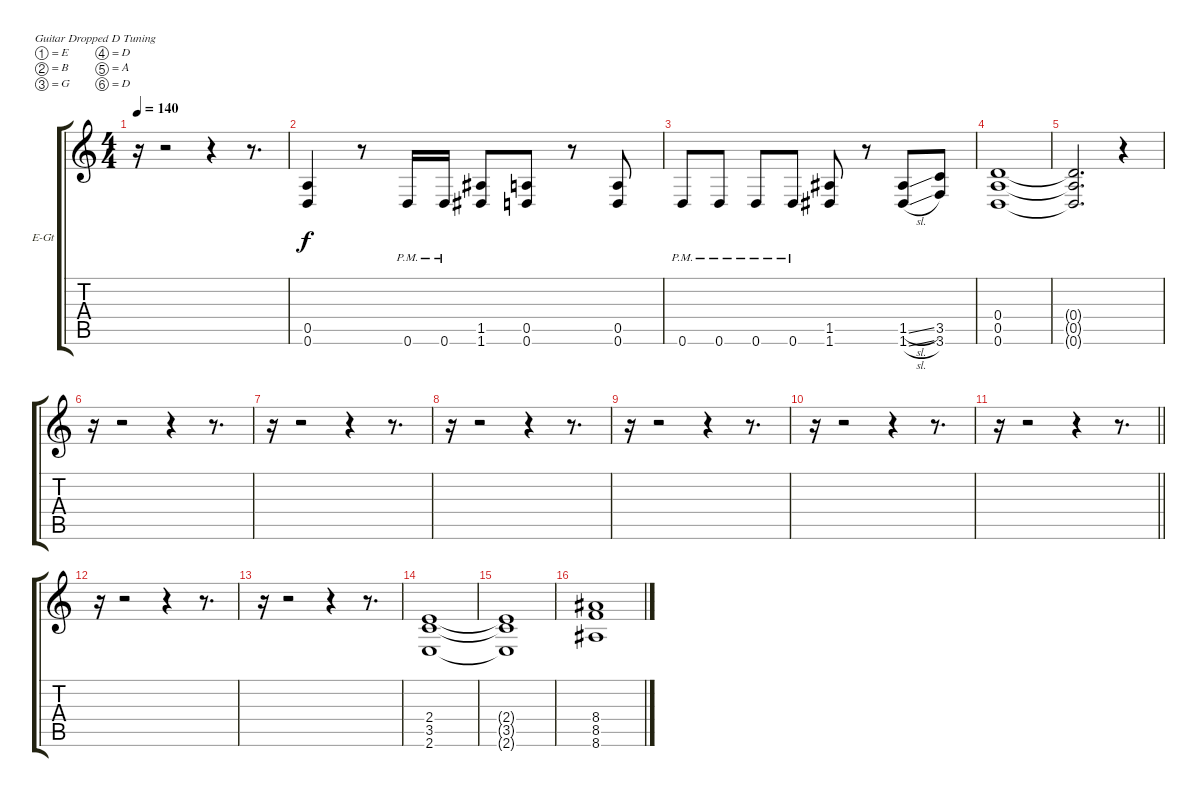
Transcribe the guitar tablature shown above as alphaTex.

\bracketExtendMode groupsimilarinstruments
\firstSystemTrackNameOrientation horizontal
\otherSystemsTrackNameOrientation horizontal
\track ("Rythm Guitar 2" "E-Gt") {mute instrument distortionguitar}
\staff {score tabs}
\tuning (E4 B3 G3 D3 A2 D2)
\ts (4 4)
\tempo 140
\clef g2
\ks c
r.16{dy f} r.2 r.4 r.8{d} |
(0.5 0.6).4 r.8 0.6{pm}.16 0.6{pm}.16 (1.5 1.6).8 (0.5 0.6).8 r.8 (0.5 0.6).8 |
0.6{pm}.8 0.6{pm}.8 0.6{pm}.8 0.6{pm}.8 (1.5 1.6).8 r.8 (1.5{sl} 1.6{sl}).8 (3.5 3.6).8 |
(0.4 0.5 0.6).1 |
(0.4{t} 0.5{t} 0.6{t}).2{d} r.4 |
r.16 r.2 r.4 r.8{d} |
r.16 r.2 r.4 r.8{d} |
r.16 r.2 r.4 r.8{d} |
r.16 r.2 r.4 r.8{d} |
r.16 r.2 r.4 r.8{d} |
\barLineRight lightlight
r.16 r.2 r.4 r.8{d} |
r.16 r.2 r.4 r.8{d} |
r.16 r.2 r.4 r.8{d} |
(2.4 3.5 2.6).1 |
(2.4{t} 3.5{t} 2.6{t}).1 |
(8.4 8.5 8.6).1
